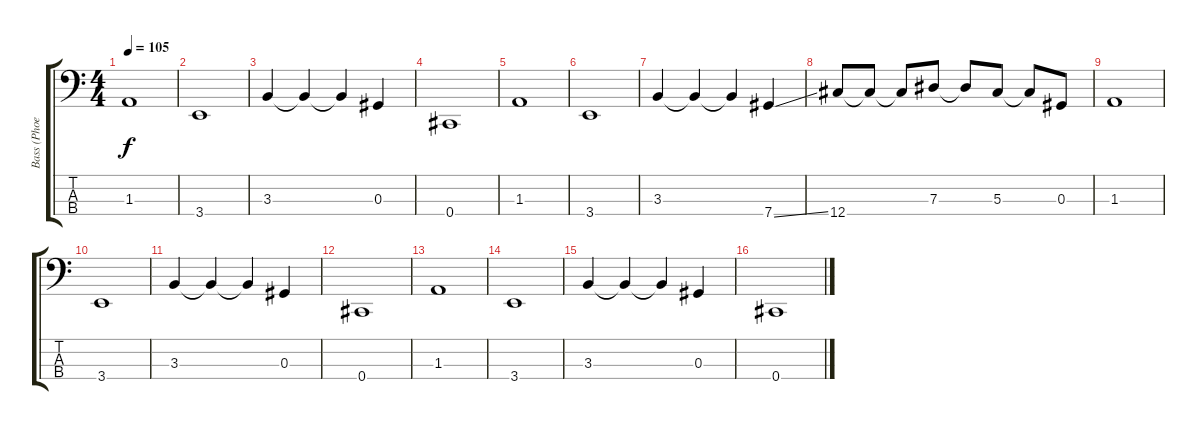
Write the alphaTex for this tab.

\track ("Bass (Phoenix)" "Bass (Phoe") {instrument electricbassfinger}
\staff {score tabs}
\tuning (Gb2 Db2 Ab1 Db1) {hide}
\ts (4 4)
\tempo 105
\clef f4
\ks c
1.3.1{dy f} |
3.4.1 |
3.3.4 3.3{t}.4 3.3{t}.4 0.3.4 |
0.4.1 |
1.3.1 |
3.4.1 |
3.3.4 3.3{t}.4 3.3{t}.4 7.4{ss}.4 |
12.4.8 12.4{t}.8 12.4{t}.8 7.3.8 7.3{t}.8 5.3.8 5.3{t}.8 0.3.8 |
1.3.1 |
3.4.1 |
3.3.4 3.3{t}.4 3.3{t}.4 0.3.4 |
0.4.1 |
1.3.1 |
3.4.1 |
3.3.4 3.3{t}.4 3.3{t}.4 0.3.4 |
0.4.1
